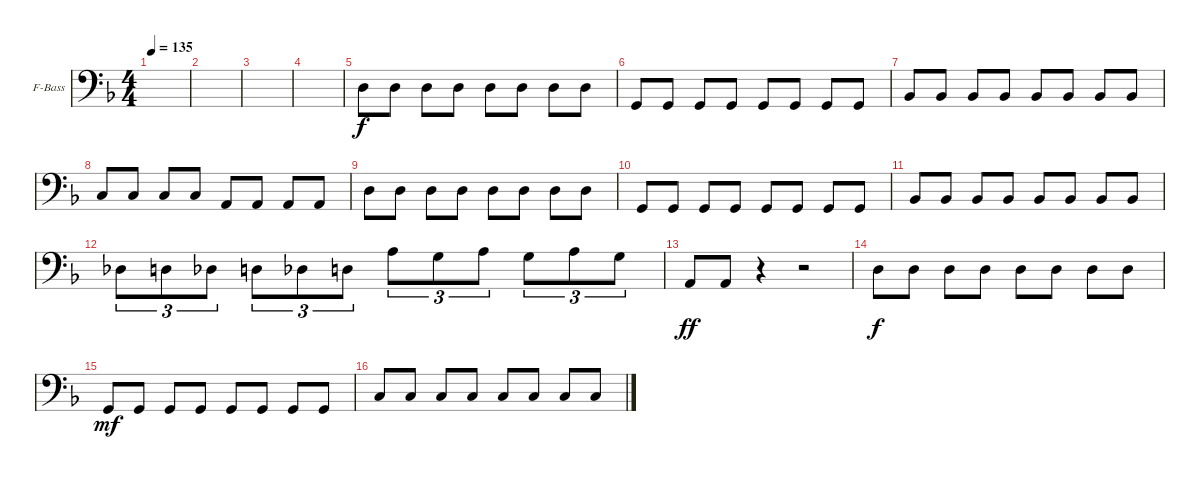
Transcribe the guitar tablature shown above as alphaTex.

\defaultSystemsLayout 4
\bracketExtendMode groupsimilarinstruments
\firstSystemTrackNameOrientation horizontal
\otherSystemsTrackNameOrientation horizontal
\track ("Fretless Bass" "F-Bass") {instrument fretlessbass}
\staff {score}
\tuning (G2 D2 A1 E1)
\ts (4 4)
\tempo 135
\clef f4
\ks dminor
|
|
|
|
5.3.8{dy f} 5.3.8 5.3.8 5.3.8 5.3.8 5.3.8 5.3.8 5.3.8 |
3.4.8 3.4.8 3.4.8 3.4.8 3.4.8 3.4.8 3.4.8 3.4.8 |
6.4.8 6.4.8 6.4.8 6.4.8 6.4.8 6.4.8 6.4.8 6.4.8 |
8.4.8 8.4.8 8.4.8 8.4.8 5.4.8 5.4.8 5.4.8 5.4.8 |
5.3.8 5.3.8 5.3.8 5.3.8 5.3.8 5.3.8 5.3.8 5.3.8 |
3.4.8 3.4.8 3.4.8 3.4.8 3.4.8 3.4.8 3.4.8 3.4.8 |
6.4.8 6.4.8 6.4.8 6.4.8 6.4.8 6.4.8 6.4.8 6.4.8 |
4.3.8{tu (3 2)} 5.3.8{tu (3 2)} 4.3.8{tu (3 2)} 5.3.8{tu (3 2)} 4.3.8{tu (3 2)} 5.3.8{tu (3 2)} 7.2.8{tu (3 2)} 5.2.8{tu (3 2)} 7.2.8{tu (3 2)} 5.2.8{tu (3 2)} 7.2.8{tu (3 2)} 5.2.8{tu (3 2)} |
5.4.8{dy ff} 5.4.8 r.4 r.2 |
5.3.8{dy f} 5.3.8 5.3.8 5.3.8 5.3.8 5.3.8 5.3.8 5.3.8 |
3.4.8{dy mf} 3.4.8 3.4.8 3.4.8 3.4.8 3.4.8 3.4.8 3.4.8 |
3.3.8 3.3.8 3.3.8 3.3.8 3.3.8 3.3.8 3.3.8 3.3.8
